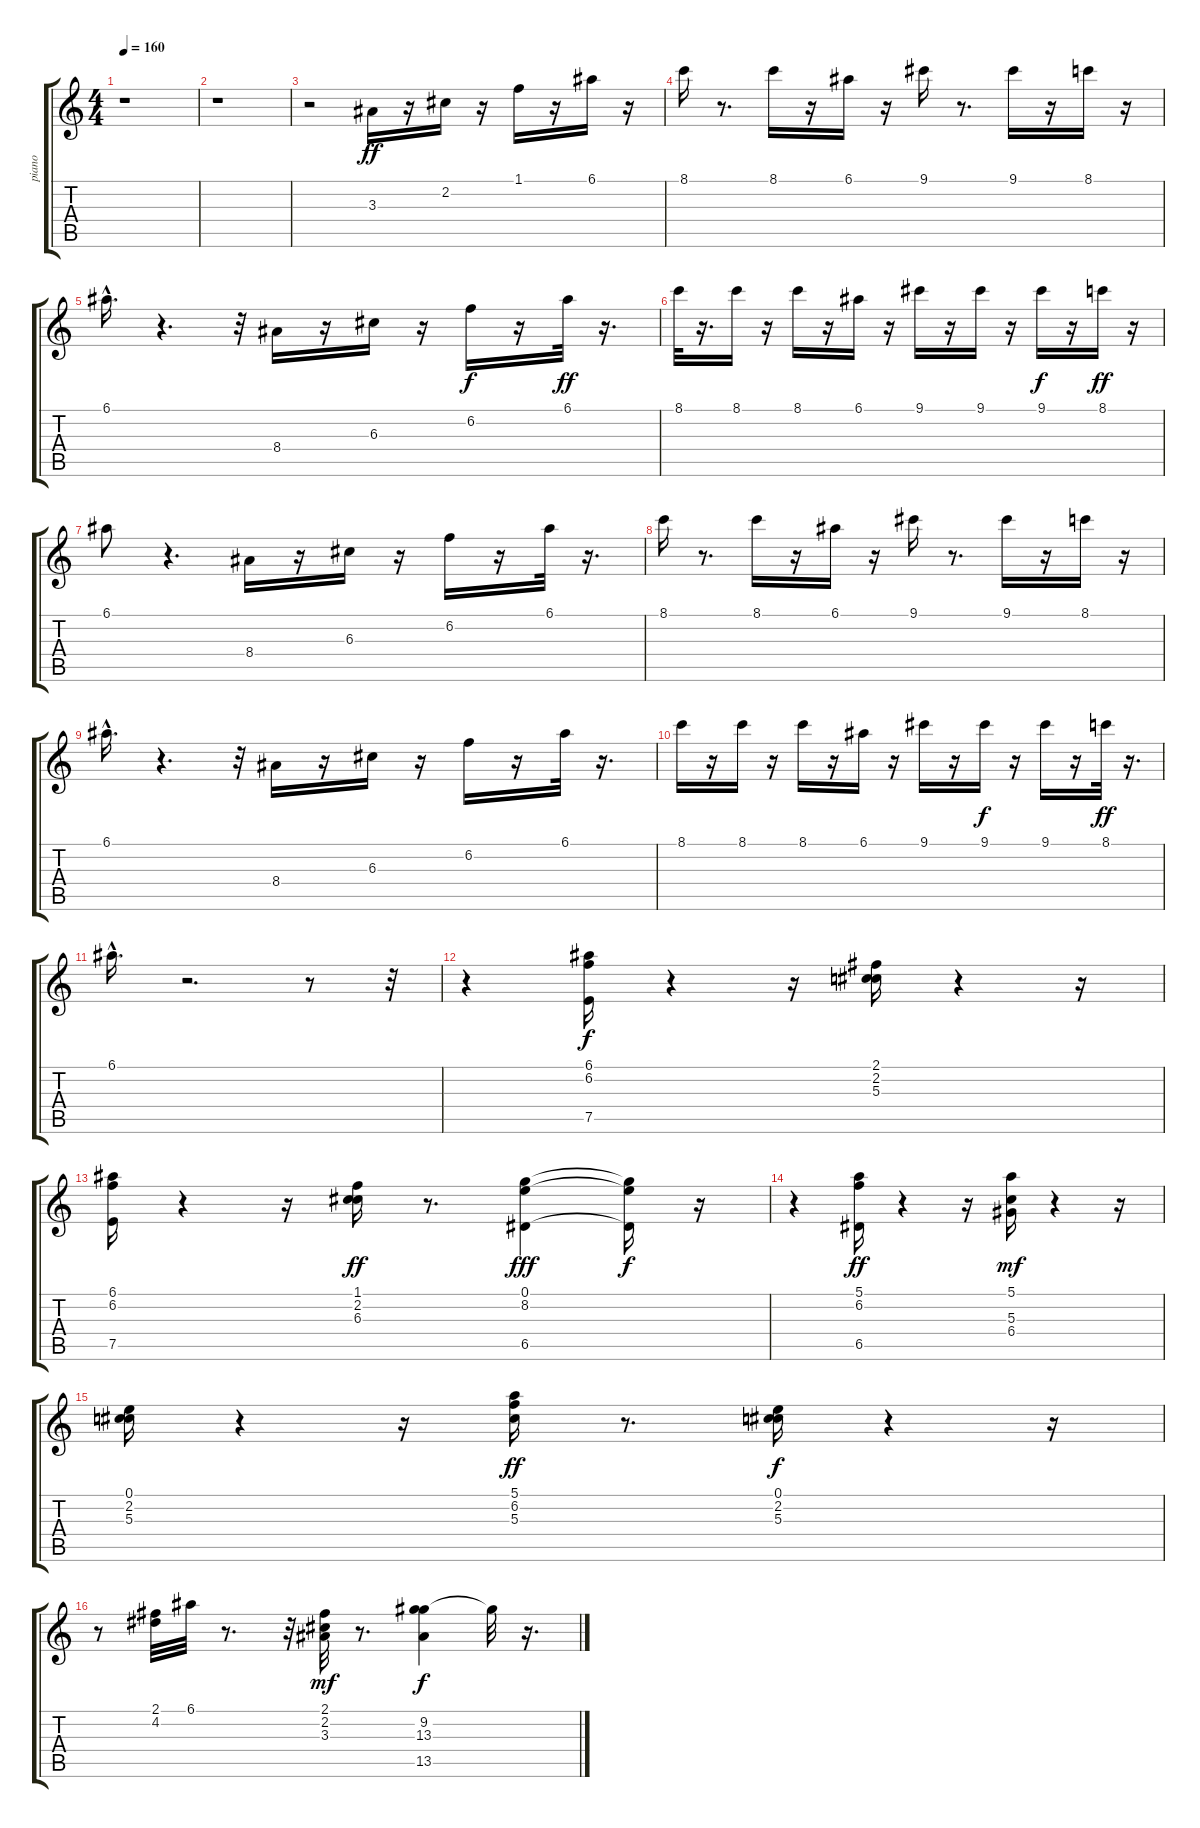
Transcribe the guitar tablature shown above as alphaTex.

\track ("piano" "piano") {instrument acousticguitarnylon}
\staff {score tabs}
\tuning (E4 B3 G3 D3 A2 E2) {hide}
\ts (4 4)
\tempo 160
\clef g2
\ks c
r.1{dy ff} |
r.1 |
r.2 3.3.16 r.16 2.2.16 r.16 1.1.16 r.16 6.1.16 r.16 |
8.1.16 r.8{d} 8.1.16 r.16 6.1.16 r.16 9.1.16 r.8{d} 9.1.16 r.16 8.1.16 r.16 |
6.1{hac}.16{d} r.4{d} r.32 8.4.16 r.16 6.3.16 r.16 6.2.16{dy f} r.16 6.1.32{dy ff} r.16{d} |
8.1.32 r.16{d} 8.1.16 r.16 8.1.16 r.16 6.1.16 r.16 9.1.16 r.16 9.1.16 r.16 9.1.16{dy f} r.16 8.1.16{dy ff} r.16 |
6.1.8 r.4{d} 8.4.16 r.16 6.3.16 r.16 6.2.16 r.16 6.1.32 r.16{d} |
8.1.16 r.8{d} 8.1.16 r.16 6.1.16 r.16 9.1.16 r.8{d} 9.1.16 r.16 8.1.16 r.16 |
6.1{hac}.16{d} r.4{d} r.32 8.4.16 r.16 6.3.16 r.16 6.2.16 r.16 6.1.32 r.16{d} |
8.1.16 r.16 8.1.16 r.16 8.1.16 r.16 6.1.16 r.16 9.1.16 r.16 9.1.16{dy f} r.16 9.1.16 r.16 8.1.32{dy ff} r.16{d} |
6.1{hac}.16{d} r.2{d} r.8 r.32 |
r.4 (6.1 6.2 7.5).16{dy f} r.4 r.16 (2.1 2.2 5.3).16 r.4 r.16 |
(6.1 6.2 7.5).16 r.4 r.16 (1.1 2.2 6.3).16{dy ff} r.8{d} (0.1 8.2 6.5).4{dy fff} (0.1{t} 8.2{t} 6.5{t}).16{dy f} r.16 |
r.4 (5.1 6.2 6.5).16{dy ff} r.4 r.16 (5.1 5.3 6.4).16{dy mf} r.4 r.16 |
(0.1 2.2 5.3).16 r.4 r.16 (5.1 6.2 5.3).16{dy ff} r.8{d} (0.1 2.2 5.3).16{dy f} r.4 r.16 |
r.8 (2.1 4.2).32 6.1.32 r.8{d} r.32 (2.1 2.2 3.3).32{dy mf} r.8{d} (9.2 13.3 13.5).4{dy f} 9.2{t}.32 r.16{d}
